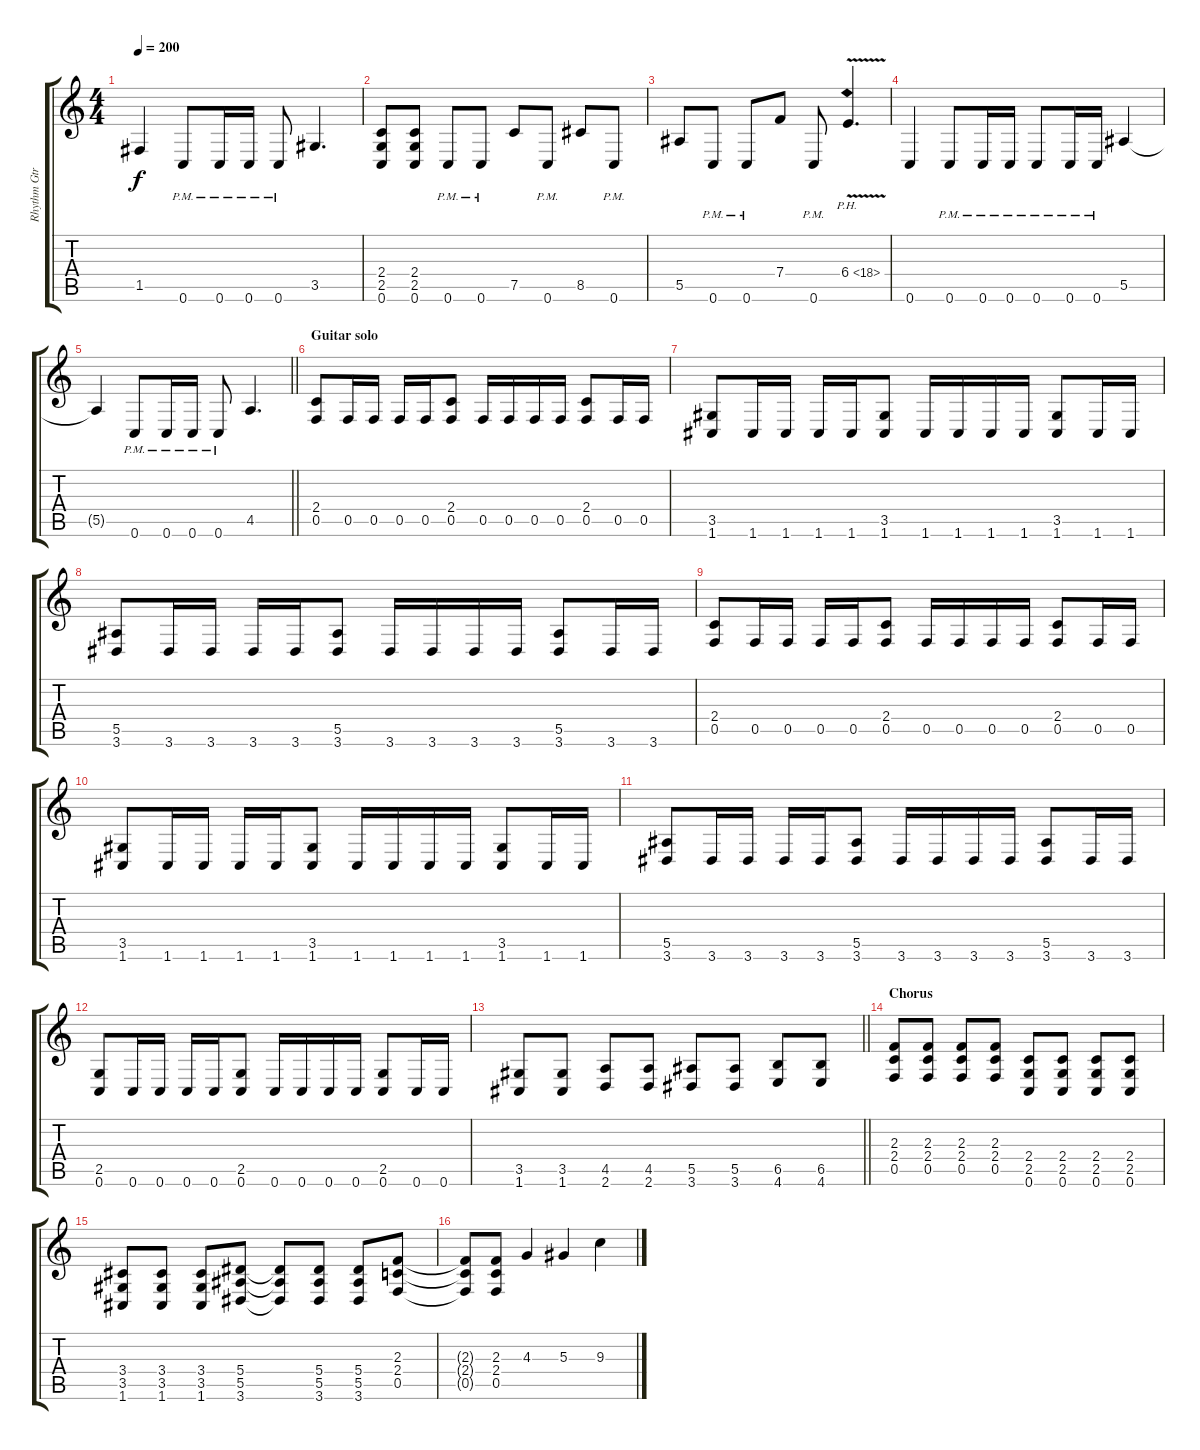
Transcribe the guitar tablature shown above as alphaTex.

\track ("Rhythm Gtr" "Rhythm Gtr") {instrument distortionguitar}
\staff {score tabs}
\tuning (C4 G3 Eb3 Bb2 F2 C2) {hide}
\ts (4 4)
\tempo 200
\clef g2
\ks c
1.5{t}.4{dy f} 0.6{pm}.8 0.6{pm}.16 0.6{pm}.16 0.6{pm}.8 3.5.4{d} |
(2.4 2.5 0.6).8 (2.4 2.5 0.6).8 0.6{pm}.8 0.6{pm}.8 7.5.8 0.6{pm}.8 8.5.8 0.6{pm}.8 |
5.5.8 0.6{pm}.8 0.6{pm}.8 7.4.8 0.6{pm}.8 6.4{ph 12 v}.4{d} |
0.6.4 0.6{pm}.8 0.6{pm}.16 0.6{pm}.16 0.6{pm}.8 0.6{pm}.16 0.6{pm}.16 5.5.4 |
\barLineRight lightlight
5.5{t}.4 0.6{pm}.8 0.6{pm}.16 0.6{pm}.16 0.6{pm}.8 4.5.4{d} |
\section ("" "Guitar solo")
(2.4 0.5).8 0.5.16 0.5.16 0.5.16 0.5.16 (2.4 0.5).8 0.5.16 0.5.16 0.5.16 0.5.16 (2.4 0.5).8 0.5.16 0.5.16 |
(3.5 1.6).8 1.6.16 1.6.16 1.6.16 1.6.16 (3.5 1.6).8 1.6.16 1.6.16 1.6.16 1.6.16 (3.5 1.6).8 1.6.16 1.6.16 |
(5.5 3.6).8 3.6.16 3.6.16 3.6.16 3.6.16 (5.5 3.6).8 3.6.16 3.6.16 3.6.16 3.6.16 (5.5 3.6).8 3.6.16 3.6.16 |
(2.4 0.5).8 0.5.16 0.5.16 0.5.16 0.5.16 (2.4 0.5).8 0.5.16 0.5.16 0.5.16 0.5.16 (2.4 0.5).8 0.5.16 0.5.16 |
(3.5 1.6).8 1.6.16 1.6.16 1.6.16 1.6.16 (3.5 1.6).8 1.6.16 1.6.16 1.6.16 1.6.16 (3.5 1.6).8 1.6.16 1.6.16 |
(5.5 3.6).8 3.6.16 3.6.16 3.6.16 3.6.16 (5.5 3.6).8 3.6.16 3.6.16 3.6.16 3.6.16 (5.5 3.6).8 3.6.16 3.6.16 |
(2.5 0.6).8 0.6.16 0.6.16 0.6.16 0.6.16 (2.5 0.6).8 0.6.16 0.6.16 0.6.16 0.6.16 (2.5 0.6).8 0.6.16 0.6.16 |
\barLineRight lightlight
(3.5 1.6).8 (3.5 1.6).8 (4.5 2.6).8 (4.5 2.6).8 (5.5 3.6).8 (5.5 3.6).8 (6.5 4.6).8 (6.5 4.6).8 |
\section ("" "Chorus")
(2.3 2.4 0.5).8 (2.3 2.4 0.5).8 (2.3 2.4 0.5).8 (2.3 2.4 0.5).8 (2.4 2.5 0.6).8 (2.4 2.5 0.6).8 (2.4 2.5 0.6).8 (2.4 2.5 0.6).8 |
(3.4 3.5 1.6).8 (3.4 3.5 1.6).8 (3.4 3.5 1.6).8 (5.4 5.5 3.6).8 (5.4{t} 5.5{t} 3.6{t}).8 (5.4 5.5 3.6).8 (5.4 5.5 3.6).8 (2.3 2.4 0.5).8 |
(2.3{t} 2.4{t} 0.5{t}).8 (2.3 2.4 0.5).8 4.3.4 5.3.4 9.3.4
